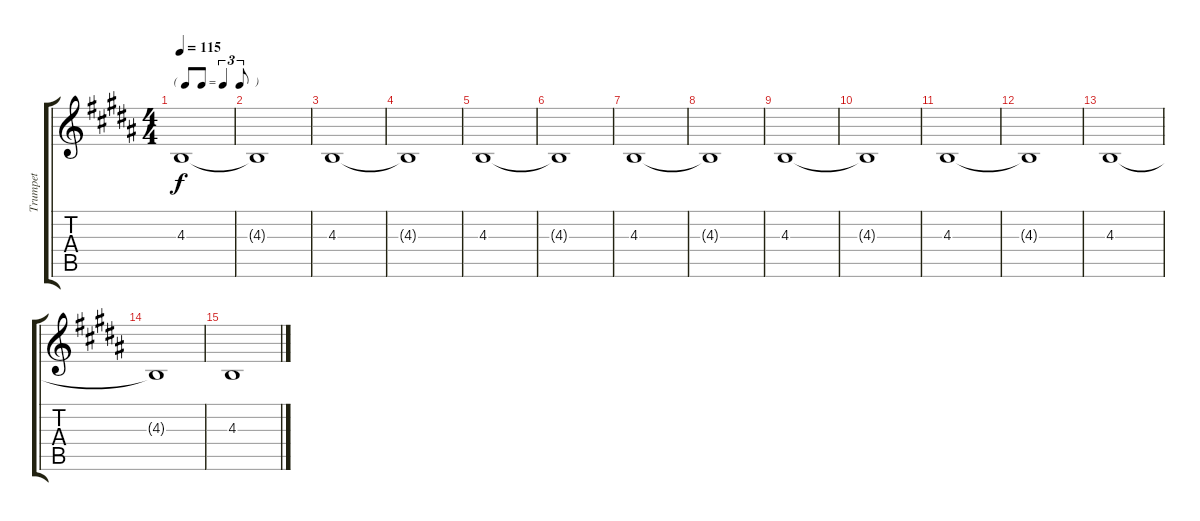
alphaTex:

\track ("Trumpet" "Trumpet") {instrument trumpet}
\staff {score tabs}
\tuning (E4 B3 G3 D3 A2 E2) {hide}
\ts (4 4)
\tf triplet8th
\tempo 115
\clef g2
\ks b
4.3.1{dy f} |
4.3{t}.1 |
4.3.1 |
4.3{t}.1 |
4.3.1 |
4.3{t}.1 |
4.3.1 |
4.3{t}.1 |
4.3.1 |
4.3{t}.1 |
4.3.1 |
4.3{t}.1 |
4.3.1 |
4.3{t}.1 |
4.3.1
